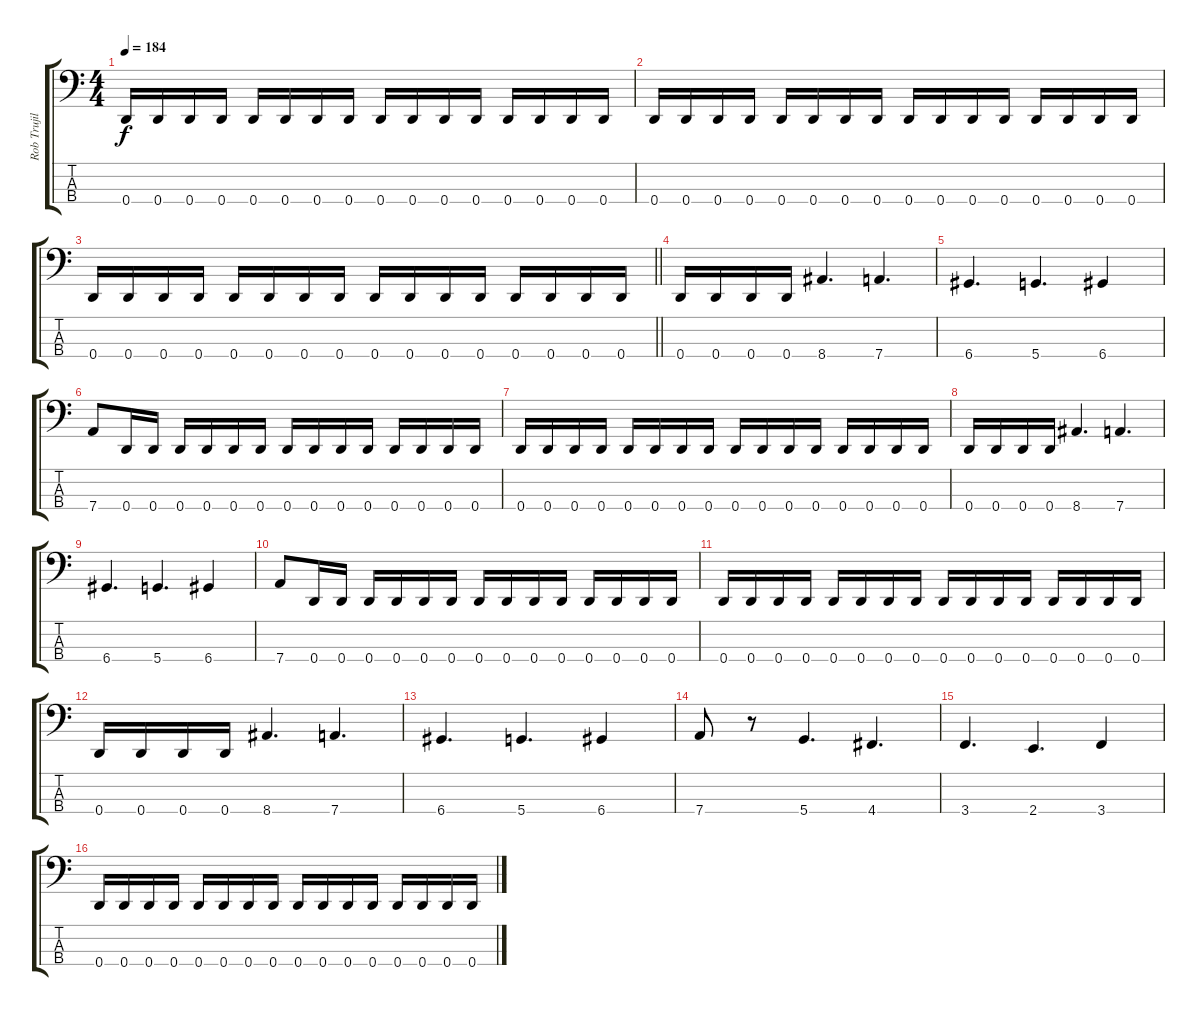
\track ("Rob Trujilo" "Rob Trujil") {instrument electricbassfinger}
\staff {score tabs}
\tuning (G2 D2 A1 D1) {hide}
\ts (4 4)
\tempo 184
\clef f4
\ks c
0.4.16{dy f} 0.4.16 0.4.16 0.4.16 0.4.16 0.4.16 0.4.16 0.4.16 0.4.16 0.4.16 0.4.16 0.4.16 0.4.16 0.4.16 0.4.16 0.4.16 |
0.4.16 0.4.16 0.4.16 0.4.16 0.4.16 0.4.16 0.4.16 0.4.16 0.4.16 0.4.16 0.4.16 0.4.16 0.4.16 0.4.16 0.4.16 0.4.16 |
\barLineRight lightlight
0.4.16 0.4.16 0.4.16 0.4.16 0.4.16 0.4.16 0.4.16 0.4.16 0.4.16 0.4.16 0.4.16 0.4.16 0.4.16 0.4.16 0.4.16 0.4.16 |
\section ("" "")
0.4.16 0.4.16 0.4.16 0.4.16 8.4.4{d} 7.4.4{d} |
6.4.4{d} 5.4.4{d} 6.4.4 |
7.4.8 0.4.16 0.4.16 0.4.16 0.4.16 0.4.16 0.4.16 0.4.16 0.4.16 0.4.16 0.4.16 0.4.16 0.4.16 0.4.16 0.4.16 |
0.4.16 0.4.16 0.4.16 0.4.16 0.4.16 0.4.16 0.4.16 0.4.16 0.4.16 0.4.16 0.4.16 0.4.16 0.4.16 0.4.16 0.4.16 0.4.16 |
0.4.16 0.4.16 0.4.16 0.4.16 8.4.4{d} 7.4.4{d} |
6.4.4{d} 5.4.4{d} 6.4.4 |
7.4.8 0.4.16 0.4.16 0.4.16 0.4.16 0.4.16 0.4.16 0.4.16 0.4.16 0.4.16 0.4.16 0.4.16 0.4.16 0.4.16 0.4.16 |
0.4.16 0.4.16 0.4.16 0.4.16 0.4.16 0.4.16 0.4.16 0.4.16 0.4.16 0.4.16 0.4.16 0.4.16 0.4.16 0.4.16 0.4.16 0.4.16 |
0.4.16 0.4.16 0.4.16 0.4.16 8.4.4{d} 7.4.4{d} |
6.4.4{d} 5.4.4{d} 6.4.4 |
7.4.8 r.8 5.4.4{d} 4.4.4{d} |
3.4.4{d} 2.4.4{d} 3.4.4 |
0.4.16 0.4.16 0.4.16 0.4.16 0.4.16 0.4.16 0.4.16 0.4.16 0.4.16 0.4.16 0.4.16 0.4.16 0.4.16 0.4.16 0.4.16 0.4.16
